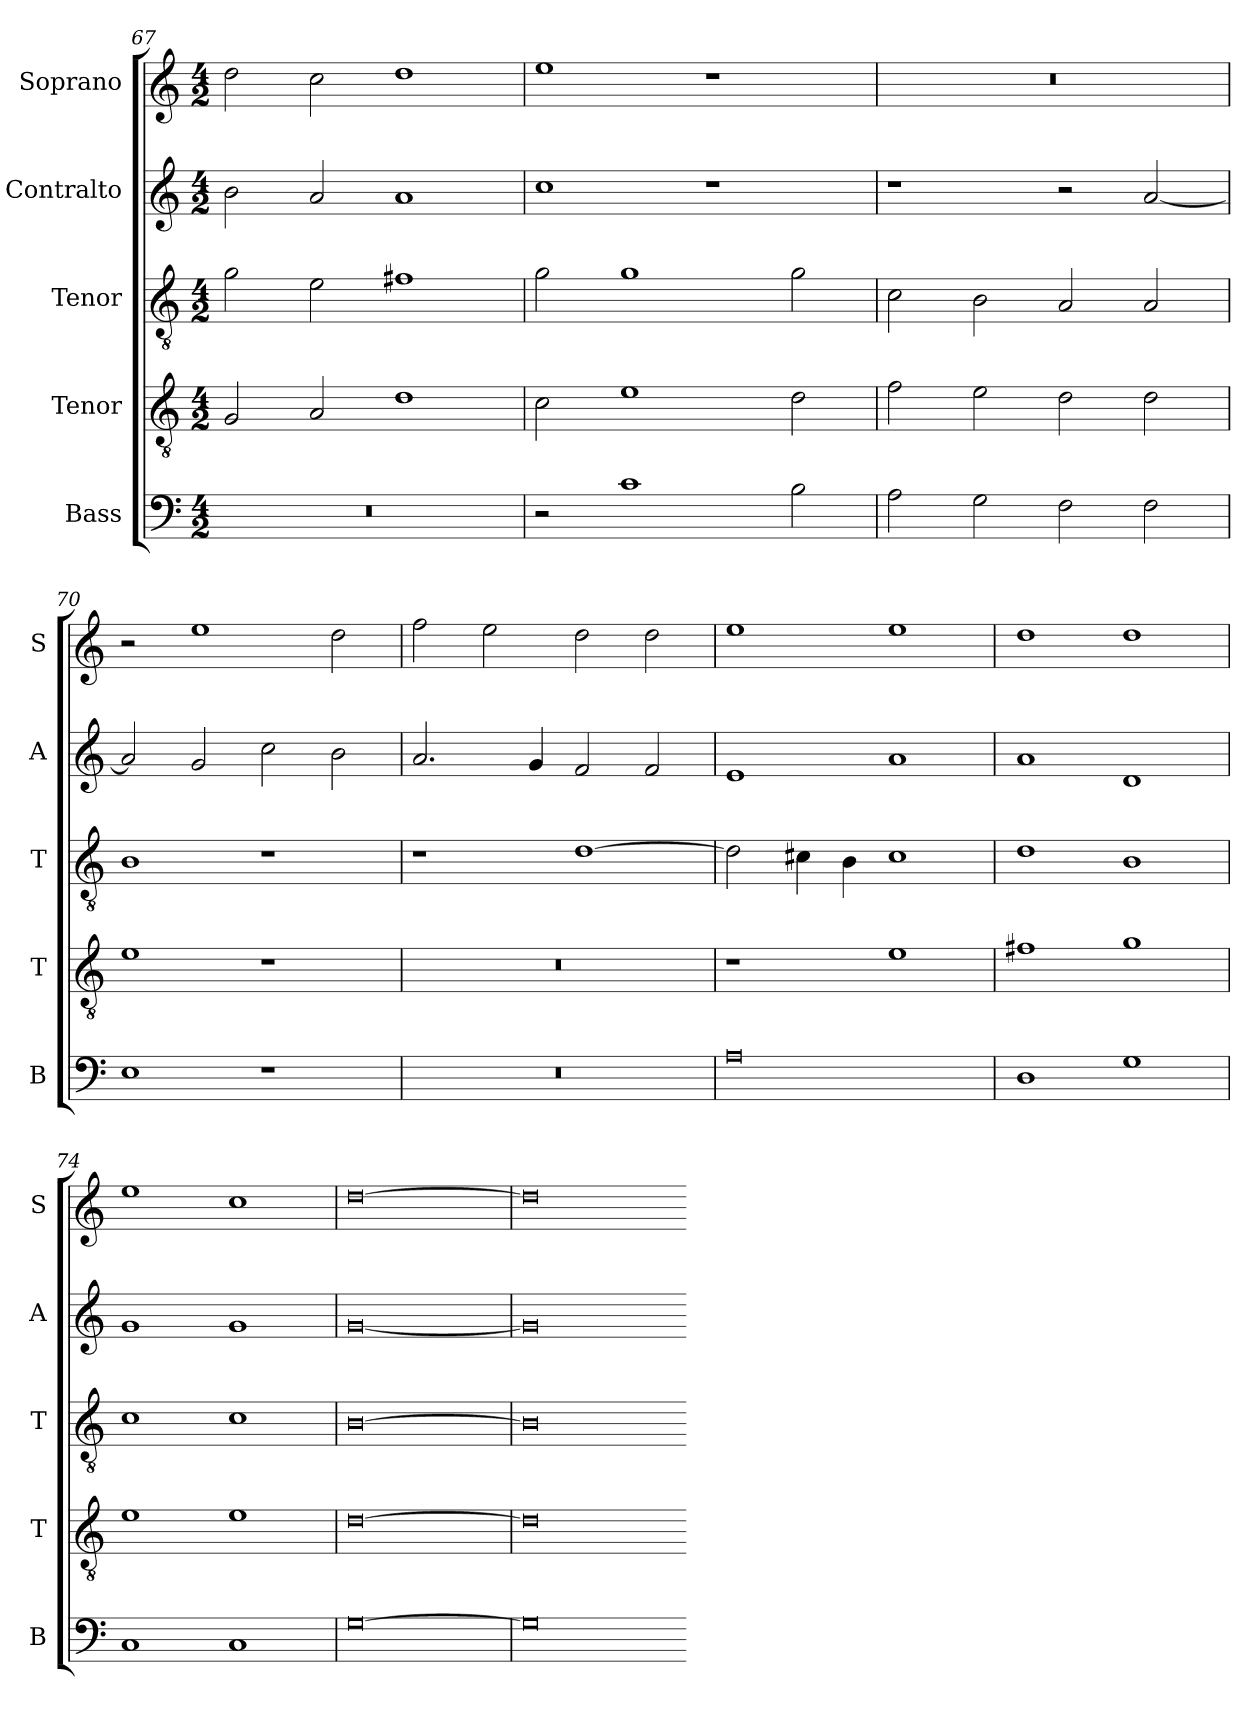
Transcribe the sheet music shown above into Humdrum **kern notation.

**kern	**kern	**kern	**kern	**kern
*part5	*part4	*part3	*part2	*part1
*staff5	*staff4	*staff3	*staff2	*staff1
*I"Bass	*I"Tenor	*I"Tenor	*I"Contralto	*I"Soprano
*I'B	*I'T	*I'T	*I'A	*I'S
*clefF4	*clefGv2	*clefGv2	*clefG2	*clefG2
*k[]	*k[]	*k[]	*k[]	*k[]
*C:ion	*C:ion	*C:ion	*C:ion	*C:ion
*M4/2	*M4/2	*M4/2	*M4/2	*M4/2
=67	=67	=67	=67	=67
0r	2G	2g	2b	2dd
.	2A	2e	2a	2cc
.	1d	1f#X	1a	1dd
=68	=68	=68	=68	=68
2r	2c	2g	1cc	1ee
1c	1e	1g	.	.
.	.	.	1r	1r
2B	2d	2g	.	.
=69	=69	=69	=69	=69
2A	2f	2c	1r	0r
2G	2e	2B	.	.
2F	2d	2A	2r	.
2F	2d	2A	[2a	.
=70	=70	=70	=70	=70
1E	1e	1B	2a]	2r
.	.	.	2g	1ee
1r	1r	1r	2cc	.
.	.	.	2b	2dd
=71	=71	=71	=71	=71
0r	0r	1r	2.a	2ff
.	.	.	.	2ee
.	.	.	4g	.
.	.	[1d	2f	2dd
.	.	.	2f	2dd
=72	=72	=72	=72	=72
0A	1r	2d]	1e	1ee
.	.	4c#X	.	.
.	.	4B	.	.
.	1e	1c#	1a	1ee
=73	=73	=73	=73	=73
1D	1f#X	1d	1a	1dd
1G	1g	1B	1d	1dd
=74	=74	=74	=74	=74
1C	1e	1c	1g	1ee
1C	1e	1c	1g	1cc
=75	=75	=75	=75	=75
[0G	[0d	[0B	[0g	[0dd
=76	=76	=76	=76	=76
0G]	0d]	0B]	0g]	0dd]
=-	=-	=-	=-	=-
*-	*-	*-	*-	*-
